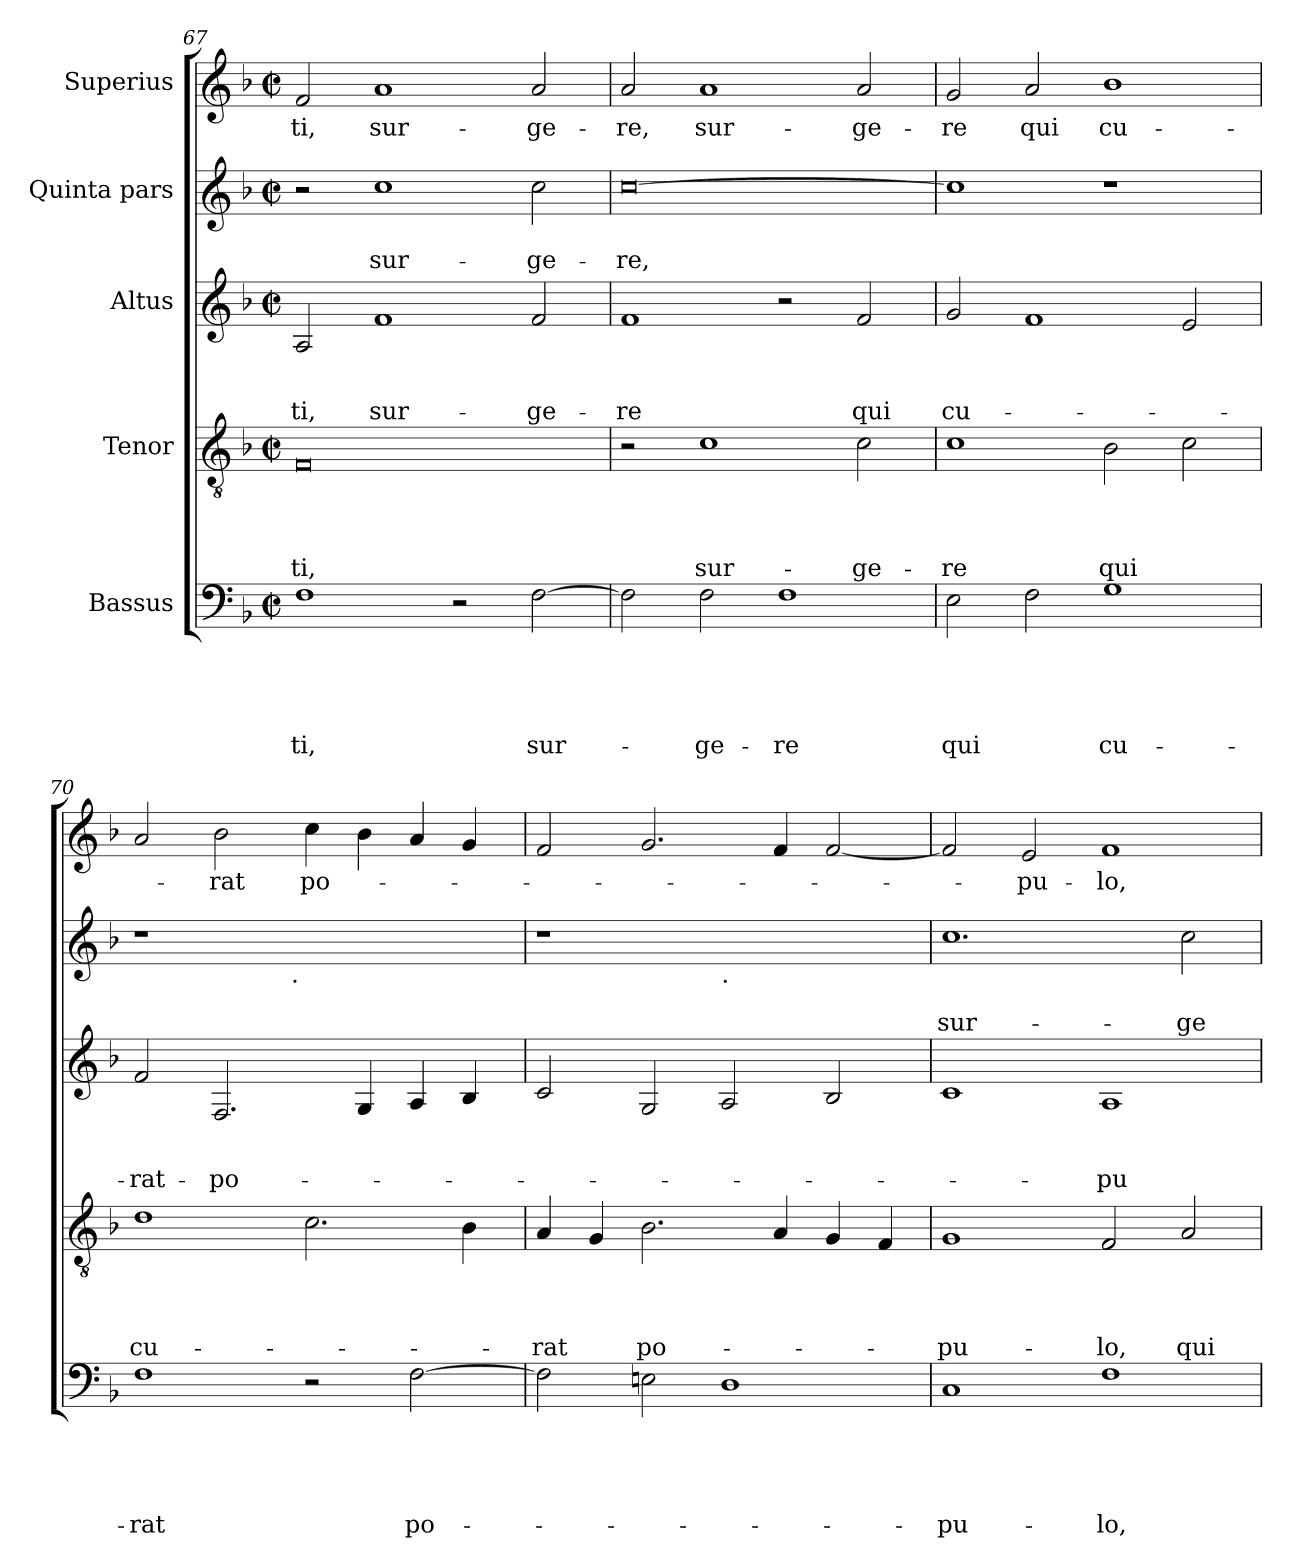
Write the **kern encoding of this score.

**kern	**text	**text	**text	**text	**text	**kern	**text	**text	**text	**text	**kern	**text	**text	**text	**kern	**text	**text	**kern	**text
*part5	*part5	*part5	*part5	*part5	*part5	*part4	*part4	*part4	*part4	*part4	*part3	*part3	*part3	*part3	*part2	*part2	*part2	*part1	*part1
*staff5	*staff5	*staff5	*staff5	*staff5	*staff5	*staff4	*staff4	*staff4	*staff4	*staff4	*staff3	*staff3	*staff3	*staff3	*staff2	*staff2	*staff2	*staff1	*staff1
*I"Bassus	*	*	*	*	*	*I"Tenor	*	*	*	*	*I"Altus	*	*	*	*I"Quinta pars	*	*	*I"Superius	*
*clefF4	*	*	*	*	*	*clefGv2	*	*	*	*	*clefG2	*	*	*	*clefG2	*	*	*clefG2	*
*k[b-]	*	*	*	*	*	*k[b-]	*	*	*	*	*k[b-]	*	*	*	*k[b-]	*	*	*k[b-]	*
*F:	*	*	*	*	*	*F:	*	*	*	*	*F:	*	*	*	*F:	*	*	*F:	*
*M2/2	*	*	*	*	*	*M2/2	*	*	*	*	*M2/2	*	*	*	*M2/2	*	*	*M2/2	*
*met(c|)	*	*	*	*	*	*met(c|)	*	*	*	*	*met(c|)	*	*	*	*met(c|)	*	*	*met(c|)	*
=67	=67	=67	=67	=67	=67	=67	=67	=67	=67	=67	=67	=67	=67	=67	=67	=67	=67	=67	=67
!	!	!	!	!	!LO:LY:b	!	!	!	!	!LO:LY:b	!	!	!	!LO:LY:b	!	!	!	!	!LO:LY:b
1F	.	.	.	.	-ti,	0F	.	.	.	-ti,	2A/	.	.	-ti,	2r	.	.	2f/	-ti,
!	!	!	!	!	!	!	!	!	!	!	!	!	!	!LO:LY:b	!	!	!LO:LY:b	!	!LO:LY:b
.	.	.	.	.	.	.	.	.	.	.	1f	.	.	sur-	1cc	.	sur-	1a	sur-
2r	.	.	.	.	.	.	.	.	.	.	.	.	.	.	.	.	.	.	.
!	!	!	!	!	!LO:LY:b	!	!	!	!	!	!	!	!	!LO:LY:b	!	!	!LO:LY:b	!	!LO:LY:b
[>2F\	.	.	.	.	sur-	.	.	.	.	.	2f/	.	.	-ge-	2cc\	.	-ge-	2a/	-ge-
=68	=68	=68	=68	=68	=68	=68	=68	=68	=68	=68	=68	=68	=68	=68	=68	=68	=68	=68	=68
!	!	!	!	!	!	!	!	!	!	!	!	!	!	!LO:LY:b	!	!	!LO:LY:b	!	!LO:LY:b
2F\]	.	.	.	.	.	2r	.	.	.	.	1f	.	.	-re	[>0cc	.	-re,	2a/	-re,
!	!	!	!	!	!LO:LY:b	!	!	!	!	!LO:LY:b	!	!	!	!	!	!	!	!	!LO:LY:b
2F\	.	.	.	.	-ge-	1c	.	.	.	sur-	.	.	.	.	.	.	.	1a	sur-
!	!	!	!	!	!LO:LY:b	!	!	!	!	!	!	!	!	!	!	!	!	!	!
1F	.	.	.	.	-re	.	.	.	.	.	2r	.	.	.	.	.	.	.	.
!	!	!	!	!	!	!	!	!	!	!LO:LY:b	!	!	!	!LO:LY:b	!	!	!	!	!LO:LY:b
.	.	.	.	.	.	2c\	.	.	.	-ge-	2f/	.	.	qui	.	.	.	2a/	-ge-
=69	=69	=69	=69	=69	=69	=69	=69	=69	=69	=69	=69	=69	=69	=69	=69	=69	=69	=69	=69
!	!	!	!	!	!LO:LY:b	!	!	!	!	!LO:LY:b	!	!	!	!LO:LY:b	!	!	!	!	!LO:LY:b
2E\	.	.	.	.	qui	1c	.	.	.	-re	2g/	.	.	cu-	1cc]	.	.	2g/	-re
!	!	!	!	!	!	!	!	!	!	!	!	!	!	!	!	!	!	!	!LO:LY:b
2F\	.	.	.	.	.	.	.	.	.	.	1f	.	.	.	.	.	.	2a/	qui
!	!	!	!	!	!LO:LY:b	!	!	!	!	!LO:LY:b	!	!	!	!	!	!	!	!	!LO:LY:b
1G	.	.	.	.	cu-	2B-\	.	.	.	qui	.	.	.	.	1r	.	.	1b-	cu-
.	.	.	.	.	.	2c\	.	.	.	.	2e/	.	.	.	.	.	.	.	.
=70	=70	=70	=70	=70	=70	=70	=70	=70	=70	=70	=70	=70	=70	=70	=70	=70	=70	=70	=70
!	!	!	!	!	!LO:LY:b	!	!	!	!	!LO:LY:b	!	!	!	!LO:LY:b	!	!	!	!	!
*	*	*	*	*	*	*	*	*	*	*	*	*	*	*	*^	*	*	*	*
1F	.	.	.	.	-rat	1d	.	.	.	cu-	2f/	.	.	-rat-	1r	2ryy	.	.	2a/	.
!	!	!	!	!	!	!	!	!	!	!	!	!	!	!LO:LY:b	!	!	!	!	!	!LO:LY:b
.	.	.	.	.	.	.	.	.	.	.	2.F/	.	.	-po-	.	4...ryy	.	.	2b-\	-rat
!	!	!	!	!	!	!	!	!	!	!	!	!	!	!	!	!LO:TX:b:t=.	!	!	!	!
.	.	.	.	.	.	.	.	.	.	.	.	.	.	.	.	1ryy	.	.	.	.
!	!	!	!	!	!	!	!	!	!	!	!	!	!	!	!	!	!	!	!	!LO:LY:b
2r	.	.	.	.	.	2.c\	.	.	.	.	.	.	.	.	1ryy	.	.	.	4cc\	po-
.	.	.	.	.	.	.	.	.	.	.	4G/	.	.	.	.	.	.	.	4b-\	.
!	!	!	!	!	!LO:LY:b	!	!	!	!	!	!	!	!	!	!	!	!	!	!	!
[>2F\	.	.	.	.	po-	.	.	.	.	.	4A/	.	.	.	.	.	.	.	4a/	.
.	.	.	.	.	.	4B-\	.	.	.	.	4B-/	.	.	.	.	.	.	.	4g/	.
.	.	.	.	.	.	.	.	.	.	.	.	.	.	.	.	32ryy	.	.	.	.
!!LO:PB:g=z
=71	=71	=71	=71	=71	=71	=71	=71	=71	=71	=71	=71	=71	=71	=71	=71	=71	=71	=71	=71	=71
!	!	!	!	!	!	!	!	!	!	!LO:LY:b	!	!	!	!	!	!	!	!	!	!
*	*	*	*	*	*	*	*	*	*	*	*	*	*	*	*v	*v	*	*	*	*
2F\]	.	.	.	.	.	4A/	.	.	.	-rat	2c/	.	.	.	1r	.	.	2f/	.
.	.	.	.	.	.	4G/	.	.	.	.	.	.	.	.	.	.	.	.	.
!	!	!	!	!	!	!	!	!	!	!LO:LY:b	!	!	!	!	!	!	!	!	!
2En\	.	.	.	.	.	2.B-\	.	.	.	po-	2G/	.	.	.	.	.	.	2.g/	.
!	!	!	!	!	!	!	!	!	!	!	!	!	!	!	!LO:TX:b:t=.	!	!	!	!
1D	.	.	.	.	.	.	.	.	.	.	2A/	.	.	.	1ryy	.	.	.	.
.	.	.	.	.	.	4A/	.	.	.	.	.	.	.	.	.	.	.	4f/	.
.	.	.	.	.	.	4G/	.	.	.	.	2B-/	.	.	.	.	.	.	[<2f/	.
.	.	.	.	.	.	4F/	.	.	.	.	.	.	.	.	.	.	.	.	.
=72	=72	=72	=72	=72	=72	=72	=72	=72	=72	=72	=72	=72	=72	=72	=72	=72	=72	=72	=72
!	!	!	!	!	!LO:LY:b	!	!	!	!	!LO:LY:b	!	!	!	!	!	!	!LO:LY:b	!	!
1C	.	.	.	.	-pu-	1G	.	.	.	-pu-	1c	.	.	.	1.cc	.	sur-	2f/]	.
!	!	!	!	!	!	!	!	!	!	!	!	!	!	!	!	!	!	!	!LO:LY:b
.	.	.	.	.	.	.	.	.	.	.	.	.	.	.	.	.	.	2e/	-pu-
!	!	!	!	!	!LO:LY:b	!	!	!	!	!LO:LY:b	!	!	!	!LO:LY:b	!	!	!	!	!LO:LY:b
1F	.	.	.	.	-lo,	2F/	.	.	.	-lo,	1A	.	.	-pu-	.	.	.	1f	-lo,
!	!	!	!	!	!	!	!	!	!	!LO:LY:b	!	!	!	!	!	!	!LO:LY:b	!	!
.	.	.	.	.	.	2A/	.	.	.	qui	.	.	.	.	2cc\	.	-ge-	.	.
=	=	=	=	=	=	=	=	=	=	=	=	=	=	=	=	=	=	=	=
*-	*-	*-	*-	*-	*-	*-	*-	*-	*-	*-	*-	*-	*-	*-	*-	*-	*-	*-	*-
